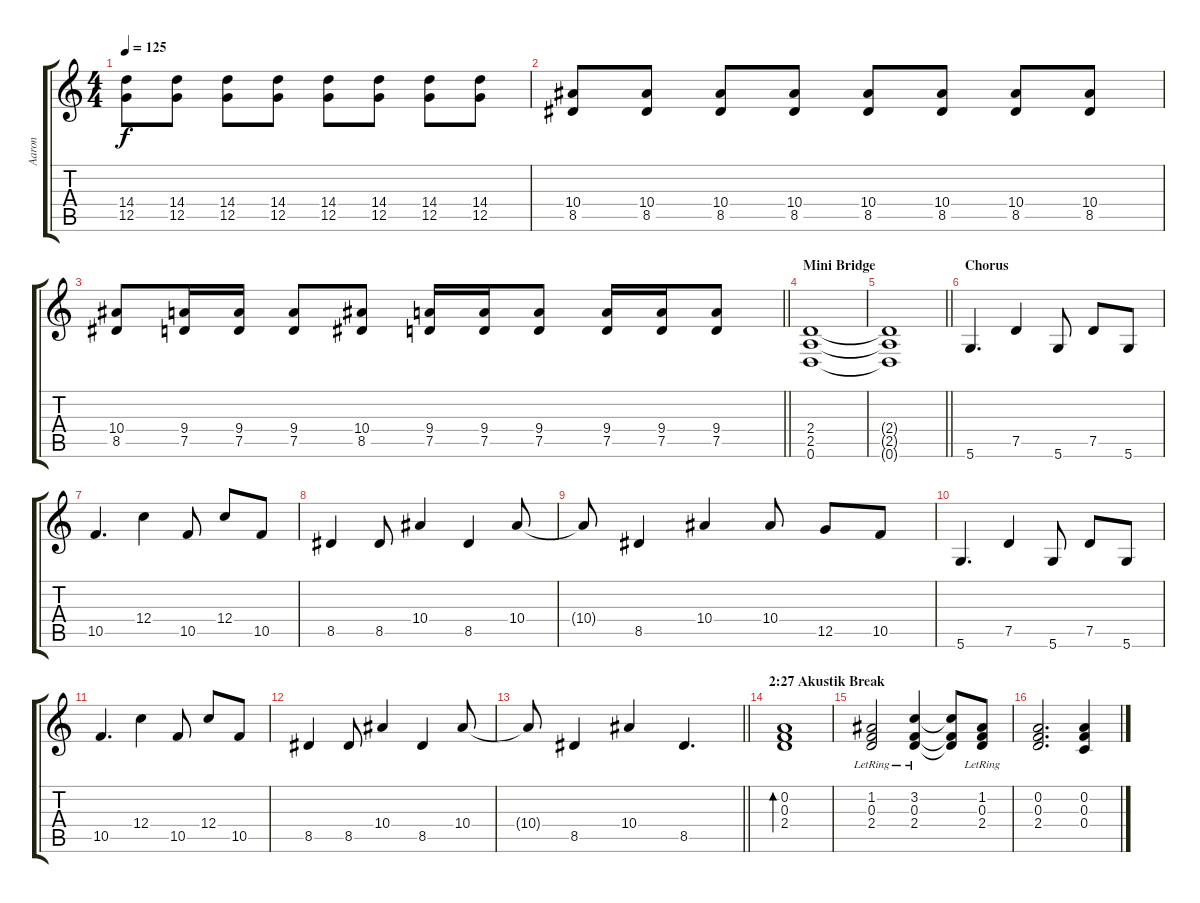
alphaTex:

\track ("Aaron" "Aaron") {instrument distortionguitar}
\staff {score tabs}
\tuning (D4 A3 F3 C3 G2 D2) {hide}
\ts (4 4)
\tempo 125
\clef g2
\ks c
(14.4 12.5).8{dy f} (14.4 12.5).8 (14.4 12.5).8 (14.4 12.5).8 (14.4 12.5).8 (14.4 12.5).8 (14.4 12.5).8 (14.4 12.5).8 |
(10.4 8.5).8 (10.4 8.5).8 (10.4 8.5).8 (10.4 8.5).8 (10.4 8.5).8 (10.4 8.5).8 (10.4 8.5).8 (10.4 8.5).8 |
\barLineRight lightlight
(10.4 8.5).8 (9.4 7.5).16 (9.4 7.5).16 (9.4 7.5).8 (10.4 8.5).8 (9.4 7.5).16 (9.4 7.5).16 (9.4 7.5).8 (9.4 7.5).16 (9.4 7.5).16 (9.4 7.5).8 |
\section ("" "Mini Bridge")
(2.4 2.5 0.6).1 |
\barLineRight lightlight
(2.4{t} 2.5{t} 0.6{t}).1 |
\section ("" "Chorus")
5.6.4{d} 7.5.4 5.6.8 7.5.8 5.6.8 |
10.5.4{d} 12.4.4 10.5.8 12.4.8 10.5.8 |
8.5.4 8.5.8 10.4.4 8.5.4 10.4.8 |
10.4{t}.8 8.5.4 10.4.4 10.4.8 12.5.8 10.5.8 |
5.6.4{d} 7.5.4 5.6.8 7.5.8 5.6.8 |
10.5.4{d} 12.4.4 10.5.8 12.4.8 10.5.8 |
8.5.4 8.5.8 10.4.4 8.5.4 10.4.8 |
\barLineRight lightlight
10.4{t}.8 8.5.4 10.4.4 8.5.4{d} |
\section ("" "2:27 Akustik Break")
(0.2 0.3 2.4).1{bd 30 instrument acousticguitarsteel} |
(1.2 0.3 2.4{lr}).2 (3.2 0.3 2.4{lr}).4 (3.2{t} 0.3{t} 2.4{t}).8 (1.2 0.3 2.4{lr}).8 |
(0.2 0.3 2.4).2{d} (0.2 0.3 0.4).4
